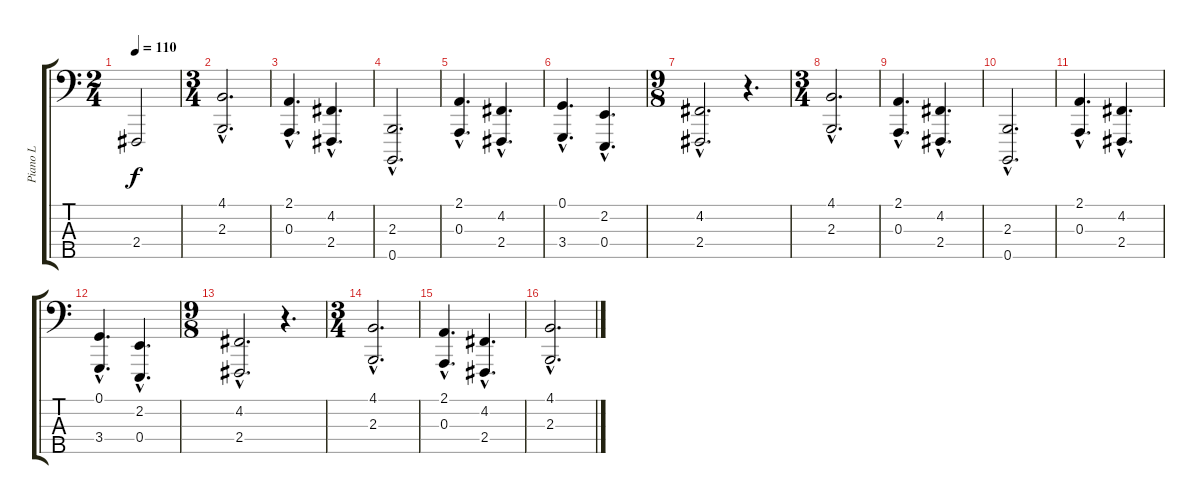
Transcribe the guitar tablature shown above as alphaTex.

\track ("Piano L" "Piano L") {instrument acousticgrandpiano}
\staff {score tabs}
\tuning (G2 D2 A1 E1 B0) {hide}
\ts (2 4)
\tempo 110
\clef f4
\ks c
2.4.2{dy f} |
\ts (3 4)
(4.1{hac} 2.3{hac}).2{d} |
(2.1{hac} 0.3{hac}).4{d} (4.2{hac} 2.4{hac}).4{d} |
(2.3{hac} 0.5{hac}).2{d} |
(2.1{hac} 0.3{hac}).4{d} (4.2{hac} 2.4{hac}).4{d} |
(0.1{hac} 3.4{hac}).4{d} (2.2{hac} 0.4{hac}).4{d} |
\ts (9 8)
(4.2{hac} 2.4{hac}).2{d} r.4{d} |
\ts (3 4)
(4.1{hac} 2.3{hac}).2{d} |
(2.1{hac} 0.3{hac}).4{d} (4.2{hac} 2.4{hac}).4{d} |
(2.3{hac} 0.5{hac}).2{d} |
(2.1{hac} 0.3{hac}).4{d} (4.2{hac} 2.4{hac}).4{d} |
(0.1{hac} 3.4{hac}).4{d} (2.2{hac} 0.4{hac}).4{d} |
\ts (9 8)
(4.2{hac} 2.4{hac}).2{d} r.4{d} |
\ts (3 4)
(4.1{hac} 2.3{hac}).2{d} |
(2.1{hac} 0.3{hac}).4{d} (4.2{hac} 2.4{hac}).4{d} |
(4.1{hac} 2.3{hac}).2{d}
